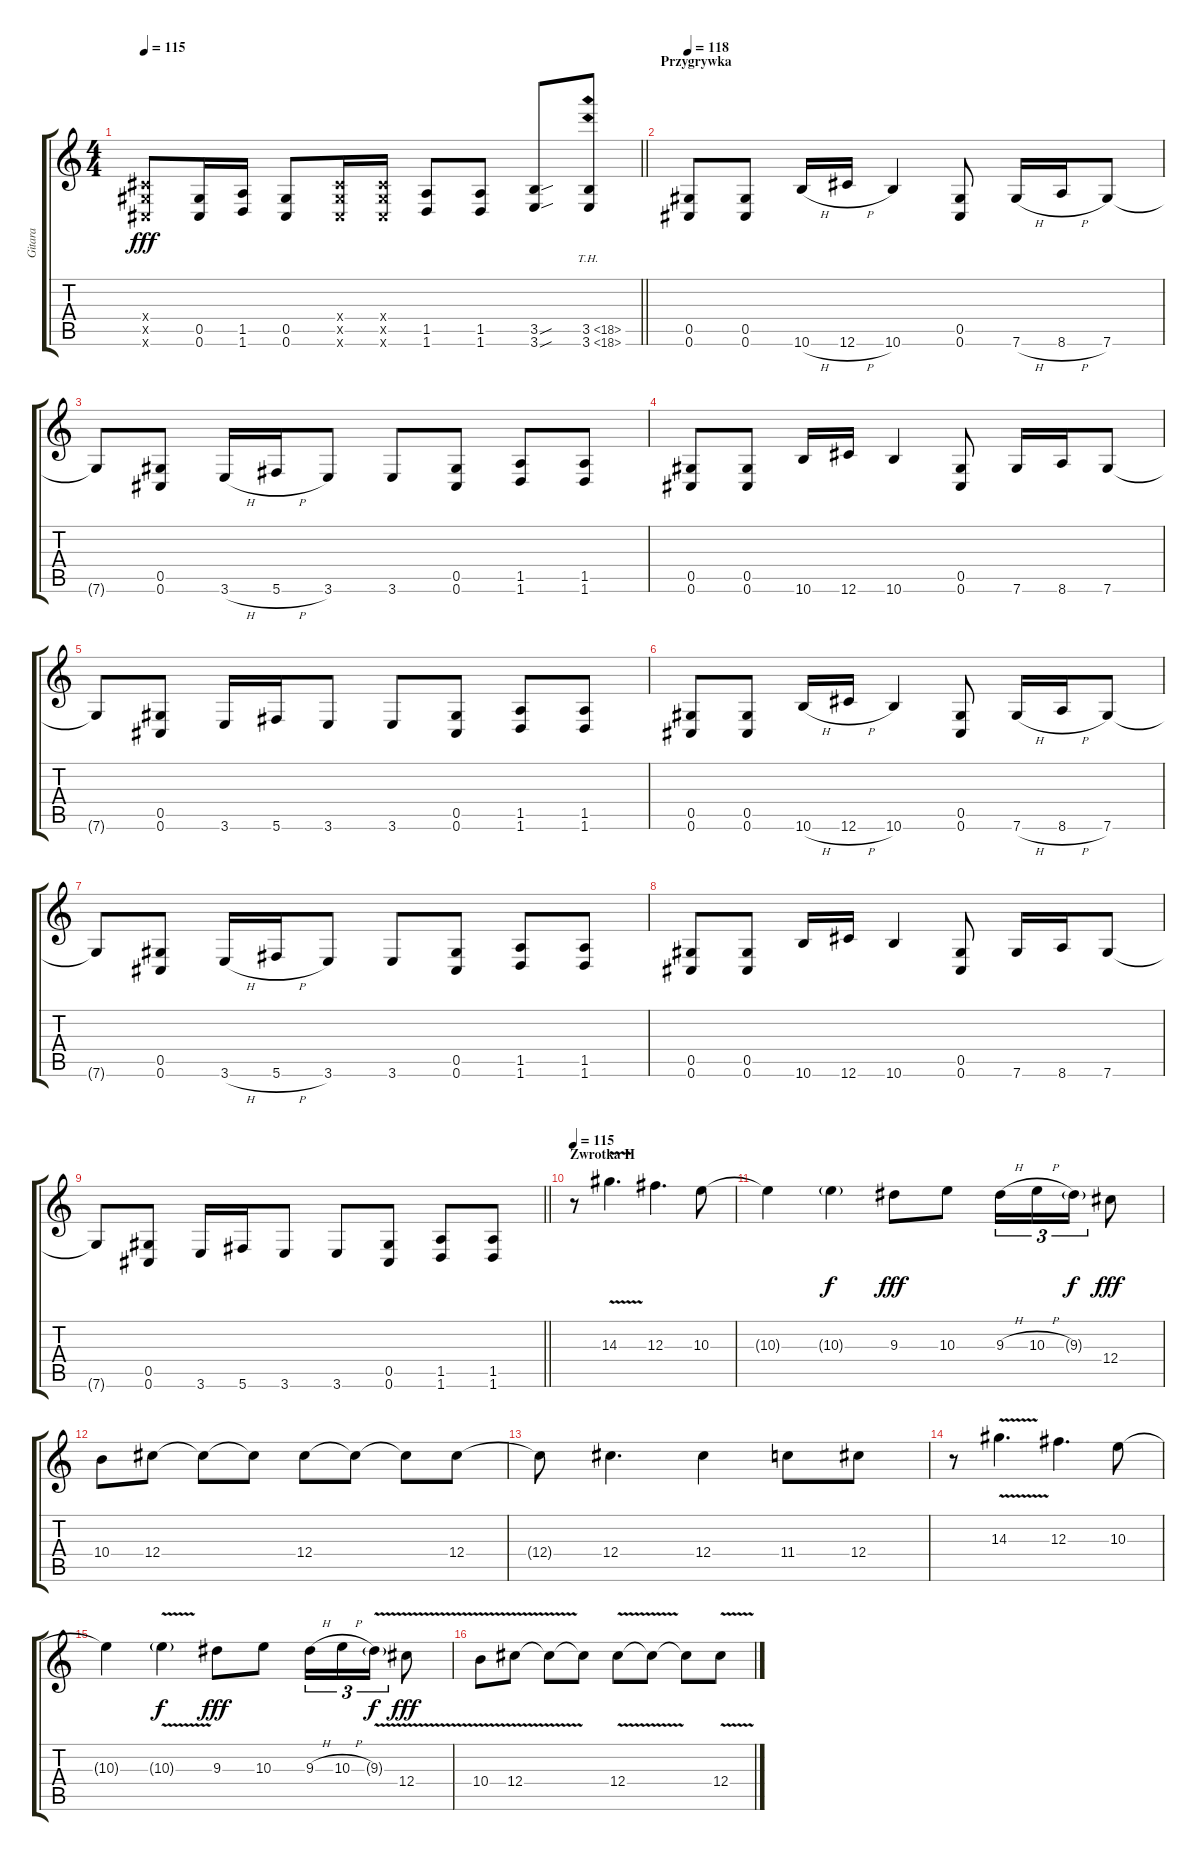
\track ("Gitara" "Gitara") {instrument distortionguitar}
\staff {score tabs}
\tuning (Eb4 Bb3 Gb3 Db3 Ab2 Db2) {hide}
\ts (4 4)
\tempo 115
\clef g2
\barLineRight lightlight
\ks c
(0.4{x} 0.5{x} 0.6{x}).8{dy fff} (0.5 0.6).16 (1.5 1.6).16 (0.5 0.6).8 (0.4{x} 0.5{x} 0.6{x}).16 (0.4{x} 0.5{x} 0.6{x}).16 (1.5 1.6).8 (1.5 1.6).8 (3.5{sou} 3.6{sou}).8 (3.5{th 15} 3.6{th 15}).8 |
\section ("" "Przygrywka")
\tempo 118
(0.5 0.6).8 (0.5 0.6).8 10.6{h}.16 12.6{h}.16 10.6.4 (0.5 0.6).8 7.6{h}.16 8.6{h}.16 7.6.8 |
7.6{t}.8 (0.5 0.6).8 3.6{h}.16 5.6{h}.16 3.6.8 3.6.8 (0.5 0.6).8 (1.5 1.6).8 (1.5 1.6).8 |
(0.5 0.6).8 (0.5 0.6).8 10.6.16 12.6.16 10.6.4 (0.5 0.6).8 7.6.16 8.6.16 7.6.8 |
7.6{t}.8 (0.5 0.6).8 3.6.16 5.6.16 3.6.8 3.6.8 (0.5 0.6).8 (1.5 1.6).8 (1.5 1.6).8 |
(0.5 0.6).8 (0.5 0.6).8 10.6{h}.16 12.6{h}.16 10.6.4 (0.5 0.6).8 7.6{h}.16 8.6{h}.16 7.6.8 |
7.6{t}.8 (0.5 0.6).8 3.6{h}.16 5.6{h}.16 3.6.8 3.6.8 (0.5 0.6).8 (1.5 1.6).8 (1.5 1.6).8 |
(0.5 0.6).8 (0.5 0.6).8 10.6.16 12.6.16 10.6.4 (0.5 0.6).8 7.6.16 8.6.16 7.6.8 |
\barLineRight lightlight
7.6{t}.8 (0.5 0.6).8 3.6.16 5.6.16 3.6.8 3.6.8 (0.5 0.6).8 (1.5 1.6).8 (1.5 1.6).8 |
\section ("" "Zwrotka II")
\tempo 115
r.8{volume 16 instrument electricguitarclean} 14.3{v}.4{d} 12.3.4{d} 10.3.8 |
10.3{t}.4 10.3{g}.4{dy f} 9.3.8{dy fff} 10.3.8 9.3{h}.16{tu (3 2)} 10.3{h}.16{tu (3 2)} 9.3{g}.16{tu (3 2) dy f} 12.4.8{dy fff} |
10.4.8 12.4.8 12.4{t}.8 12.4{t}.8 12.4.8 12.4{t}.8 12.4{t}.8 12.4.8 |
12.4{t}.8 12.4.4{d} 12.4.4 11.4.8 12.4.8 |
r.8 14.3{v}.4{d} 12.3.4{d} 10.3.8 |
10.3{t}.4 10.3{v g}.4{dy f} 9.3.8{dy fff} 10.3.8 9.3{h}.16{tu (3 2)} 10.3{h}.16{tu (3 2)} 9.3{v g}.16{tu (3 2) dy f} 12.4{v}.8{dy fff} |
10.4{v}.8 12.4{v}.8 12.4{t}.8 12.4{t}.8 12.4{v}.8 12.4{t}.8 12.4{t}.8 12.4{v}.8
